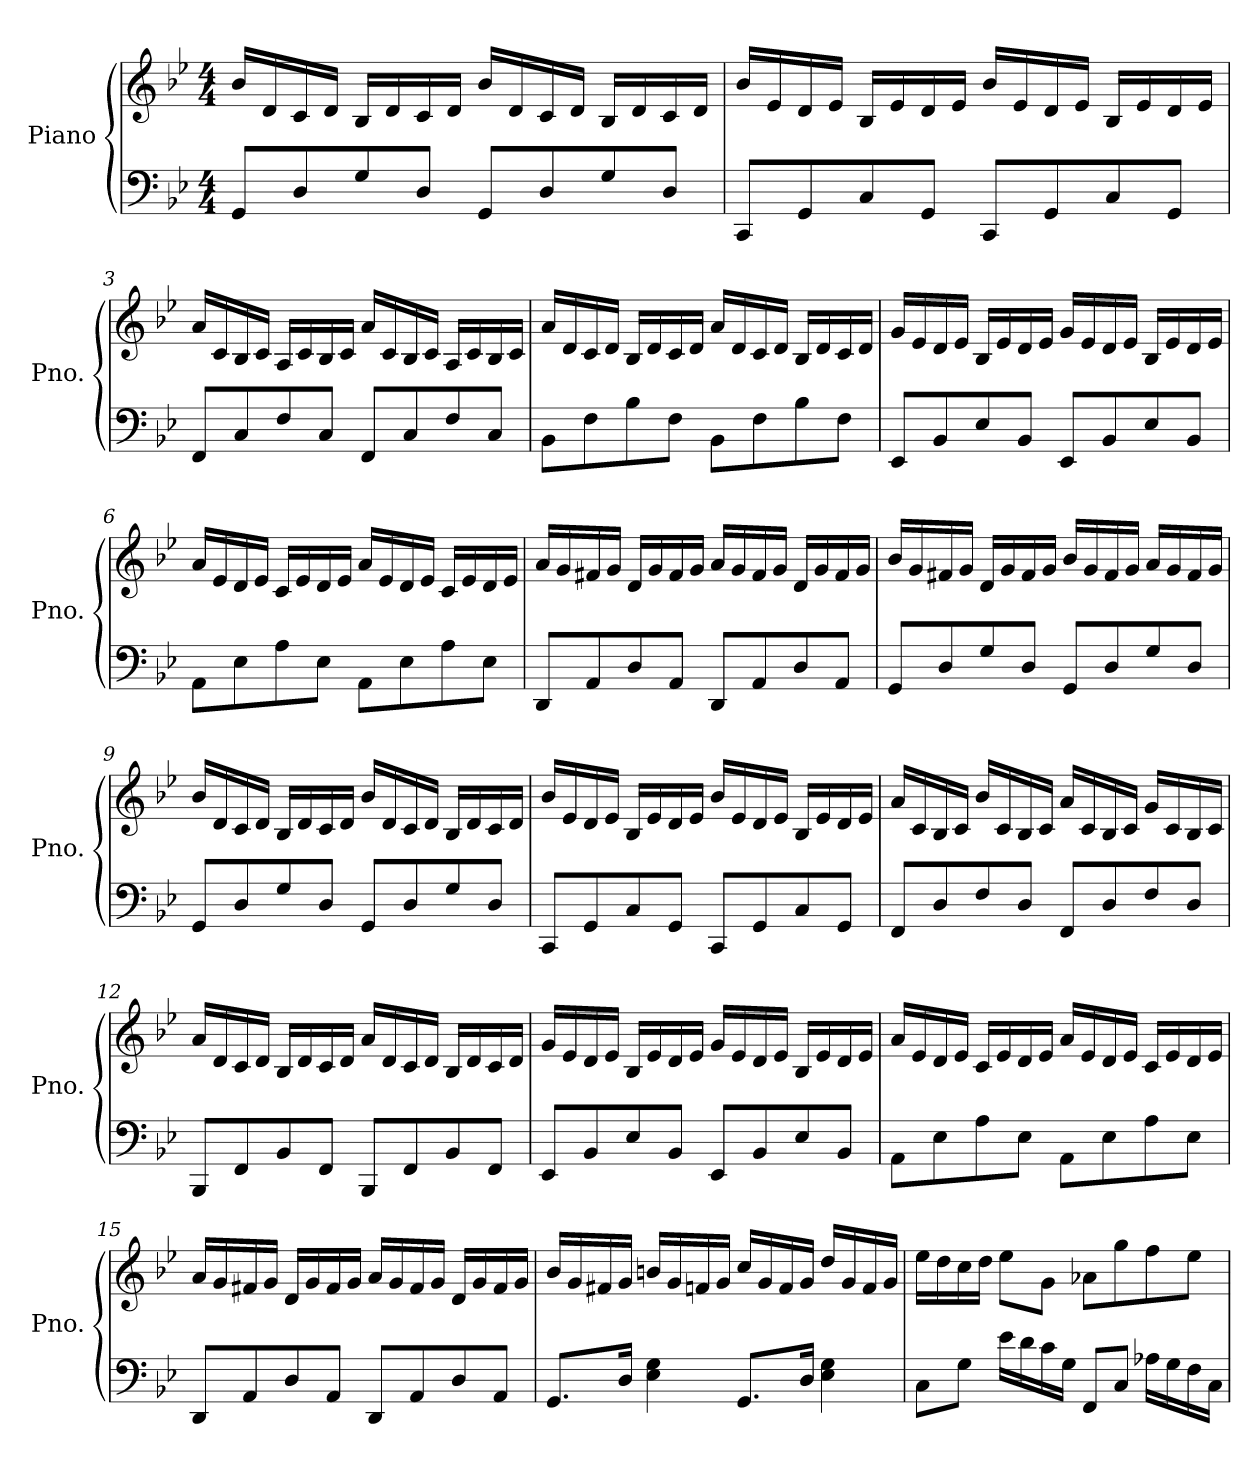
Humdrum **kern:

**kern	**kern
*part1	*part1
*staff2	*staff1
*I"Piano	*
*I'Pno.	*
*clefF4	*clefG2
*k[b-e-]	*k[b-e-]
*M4/4	*M4/4
=1	=1
8GG/L	16b-/LL
.	16d/
8D/	16c/
.	16d/JJ
8G/	16B-/LL
.	16d/
8D/J	16c/
.	16d/JJ
8GG/L	16b-/LL
.	16d/
8D/	16c/
.	16d/JJ
8G/	16B-/LL
.	16d/
8D/J	16c/
.	16d/JJ
=2	=2
8CC/L	16b-/LL
.	16e-/
8GG/	16d/
.	16e-/JJ
8C/	16B-/LL
.	16e-/
8GG/J	16d/
.	16e-/JJ
8CC/L	16b-/LL
.	16e-/
8GG/	16d/
.	16e-/JJ
8C/	16B-/LL
.	16e-/
8GG/J	16d/
.	16e-/JJ
!!LO:LB:g=z
=3	=3
8FF/L	16a/LL
.	16c/
8C/	16B-/
.	16c/JJ
8F/	16A/LL
.	16c/
8C/J	16B-/
.	16c/JJ
8FF/L	16a/LL
.	16c/
8C/	16B-/
.	16c/JJ
8F/	16A/LL
.	16c/
8C/J	16B-/
.	16c/JJ
=4	=4
8BB-\L	16a/LL
.	16d/
8F\	16c/
.	16d/JJ
8B-\	16B-/LL
.	16d/
8F\J	16c/
.	16d/JJ
8BB-\L	16a/LL
.	16d/
8F\	16c/
.	16d/JJ
8B-\	16B-/LL
.	16d/
8F\J	16c/
.	16d/JJ
!!LO:LB:g=z
=5	=5
8EE-/L	16g/LL
.	16e-/
8BB-/	16d/
.	16e-/JJ
8E-/	16B-/LL
.	16e-/
8BB-/J	16d/
.	16e-/JJ
8EE-/L	16g/LL
.	16e-/
8BB-/	16d/
.	16e-/JJ
8E-/	16B-/LL
.	16e-/
8BB-/J	16d/
.	16e-/JJ
=6	=6
8AA\L	16a/LL
.	16e-/
8E-\	16d/
.	16e-/JJ
8A\	16c/LL
.	16e-/
8E-\J	16d/
.	16e-/JJ
8AA\L	16a/LL
.	16e-/
8E-\	16d/
.	16e-/JJ
8A\	16c/LL
.	16e-/
8E-\J	16d/
.	16e-/JJ
!!LO:LB:g=z
=7	=7
8DD/L	16a/LL
.	16g/
8AA/	16f#X/
.	16g/JJ
8D/	16d/LL
.	16g/
8AA/J	16f#/
.	16g/JJ
8DD/L	16a/LL
.	16g/
8AA/	16f#/
.	16g/JJ
8D/	16d/LL
.	16g/
8AA/J	16f#/
.	16g/JJ
=8	=8
8GG/L	16b-/LL
.	16g/
8D/	16f#X/
.	16g/JJ
8G/	16d/LL
.	16g/
8D/J	16f#/
.	16g/JJ
8GG/L	16b-/LL
.	16g/
8D/	16f#/
.	16g/JJ
8G/	16a/LL
.	16g/
8D/J	16f#/
.	16g/JJ
!!LO:LB:g=z
=9	=9
8GG/L	16b-/LL
.	16d/
8D/	16c/
.	16d/JJ
8G/	16B-/LL
.	16d/
8D/J	16c/
.	16d/JJ
8GG/L	16b-/LL
.	16d/
8D/	16c/
.	16d/JJ
8G/	16B-/LL
.	16d/
8D/J	16c/
.	16d/JJ
=10	=10
8CC/L	16b-/LL
.	16e-/
8GG/	16d/
.	16e-/JJ
8C/	16B-/LL
.	16e-/
8GG/J	16d/
.	16e-/JJ
8CC/L	16b-/LL
.	16e-/
8GG/	16d/
.	16e-/JJ
8C/	16B-/LL
.	16e-/
8GG/J	16d/
.	16e-/JJ
!!LO:PB:g=z
=11	=11
8FF/L	16a/LL
.	16c/
8D/	16B-/
.	16c/JJ
8F/	16b-/LL
.	16c/
8D/J	16B-/
.	16c/JJ
8FF/L	16a/LL
.	16c/
8D/	16B-/
.	16c/JJ
8F/	16g/LL
.	16c/
8D/J	16B-/
.	16c/JJ
=12	=12
8BBB-/L	16a/LL
.	16d/
8FF/	16c/
.	16d/JJ
8BB-/	16B-/LL
.	16d/
8FF/J	16c/
.	16d/JJ
8BBB-/L	16a/LL
.	16d/
8FF/	16c/
.	16d/JJ
8BB-/	16B-/LL
.	16d/
8FF/J	16c/
.	16d/JJ
!!LO:LB:g=z
=13	=13
8EE-/L	16g/LL
.	16e-/
8BB-/	16d/
.	16e-/JJ
8E-/	16B-/LL
.	16e-/
8BB-/J	16d/
.	16e-/JJ
8EE-/L	16g/LL
.	16e-/
8BB-/	16d/
.	16e-/JJ
8E-/	16B-/LL
.	16e-/
8BB-/J	16d/
.	16e-/JJ
=14	=14
8AA\L	16a/LL
.	16e-/
8E-\	16d/
.	16e-/JJ
8A\	16c/LL
.	16e-/
8E-\J	16d/
.	16e-/JJ
8AA\L	16a/LL
.	16e-/
8E-\	16d/
.	16e-/JJ
8A\	16c/LL
.	16e-/
8E-\J	16d/
.	16e-/JJ
!!LO:LB:g=z
=15	=15
8DD/L	16a/LL
.	16g/
8AA/	16f#X/
.	16g/JJ
8D/	16d/LL
.	16g/
8AA/J	16f#/
.	16g/JJ
8DD/L	16a/LL
.	16g/
8AA/	16f#/
.	16g/JJ
8D/	16d/LL
.	16g/
8AA/J	16f#/
.	16g/JJ
=16	=16
8.GG/L	16b-/LL
.	16g/
.	16f#X/
16D/Jk	16g/JJ
4E-\ 4G\	16bn/LL
.	16g/
.	16fn/
.	16g/JJ
8.GG/L	16cc/LL
.	16g/
.	16f/
16D/Jk	16g/JJ
4E-\ 4G\	16dd/LL
.	16g/
.	16f/
.	16g/JJ
!!LO:LB:g=z
=17	=17
8C\L	16ee-\LL
.	16dd\
8G\J	16cc\
.	16dd\JJ
16e-\LL	8ee-\L
16d\	.
16c\	8g\J
16G\JJ	.
8FF/L	8a-X\L
8C/J	8gg\
16A-X\LL	8ff\
16G\	.
16F\	8ee-\J
16C\JJ	.
=	=
*-	*-
